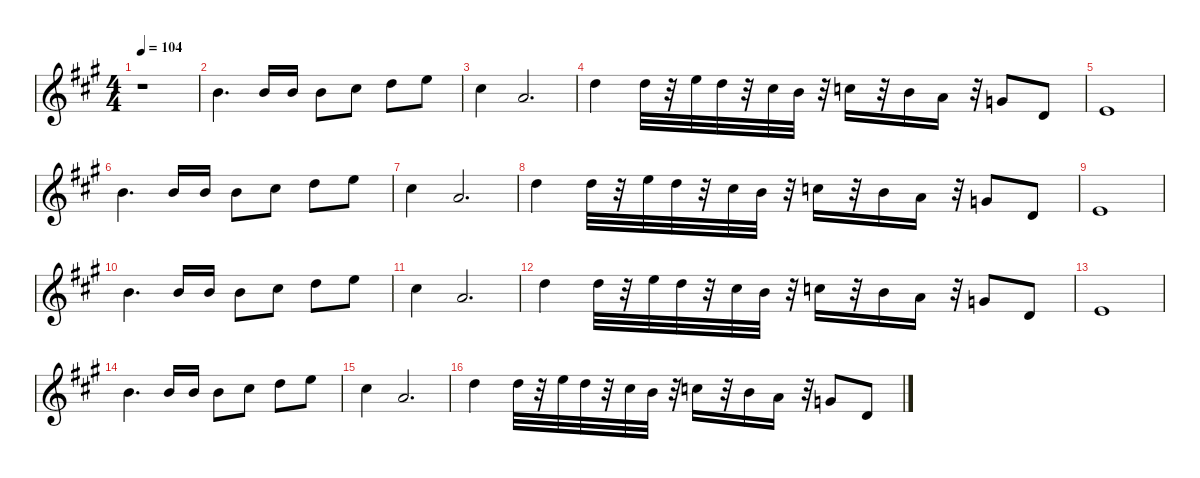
\defaultSystemsLayout 4
\hideDynamics
\bracketExtendMode nobrackets
\singleTrackTrackNamePolicy hidden
\multiTrackTrackNamePolicy hidden
\otherSystemsTrackNameOrientation horizontal
\track ("Clarinet" "clar.") {instrument clarinet}
\staff {score}
\tuning (E4 B3 G3 D3 A2 E2)
\ts (4 4)
\tempo 104
\clef g2
\ks a
r.1{dy fff beam Down} |
7.1{acc forcenatural}.4{d beam Down} 7.1{acc forcenatural}.16{beam Up} 7.1{acc forcenatural}.16{beam Up} 7.1{acc forcenatural}.8{beam Down} 9.1{acc #}.8{beam Down} 10.1{acc forcenatural}.8{beam Down} 12.1{acc forcenatural}.8{beam Down} |
9.1{acc #}.4{beam Down} 10.2{acc forcenatural}.2{d beam Up} |
10.1{acc forcenatural}.4{beam Down} 10.1{acc forcenatural}.32{beam Down} r.32{beam Down} 12.1{acc forcenatural}.32{beam Down} 10.1{acc forcenatural}.32{beam Down} r.32{beam Down} 9.1{acc #}.32{beam Down} 7.1{acc forcenatural}.32{beam Down} r.32{beam Down} 8.1{acc forcenatural}.16{beam Down} r.32{beam Down} 7.1{acc forcenatural}.16{beam Down} 5.1{acc forcenatural}.16{beam Down} r.32{beam Down} 3.1{acc forcenatural}.8{beam Up} 3.2{acc forcenatural}.8{beam Up} |
0.1{acc forcenatural}.1{beam Up} |
7.1{acc forcenatural}.4{d beam Down} 7.1{acc forcenatural}.16{beam Up} 7.1{acc forcenatural}.16{beam Up} 7.1{acc forcenatural}.8{beam Down} 9.1{acc #}.8{beam Down} 10.1{acc forcenatural}.8{beam Down} 12.1{acc forcenatural}.8{beam Down} |
9.1{acc #}.4{beam Down} 10.2{acc forcenatural}.2{d beam Up} |
10.1{acc forcenatural}.4{beam Down} 10.1{acc forcenatural}.32{beam Down} r.32{beam Down} 12.1{acc forcenatural}.32{beam Down} 10.1{acc forcenatural}.32{beam Down} r.32{beam Down} 9.1{acc #}.32{beam Down} 7.1{acc forcenatural}.32{beam Down} r.32{beam Down} 8.1{acc forcenatural}.16{beam Down} r.32{beam Down} 7.1{acc forcenatural}.16{beam Down} 5.1{acc forcenatural}.16{beam Down} r.32{beam Down} 3.1{acc forcenatural}.8{beam Up} 3.2{acc forcenatural}.8{beam Up} |
0.1{acc forcenatural}.1{beam Up} |
7.1{acc forcenatural}.4{d beam Down} 7.1{acc forcenatural}.16{beam Up} 7.1{acc forcenatural}.16{beam Up} 7.1{acc forcenatural}.8{beam Down} 9.1{acc #}.8{beam Down} 10.1{acc forcenatural}.8{beam Down} 12.1{acc forcenatural}.8{beam Down} |
9.1{acc #}.4{beam Down} 10.2{acc forcenatural}.2{d beam Up} |
10.1{acc forcenatural}.4{beam Down} 10.1{acc forcenatural}.32{beam Down} r.32{beam Down} 12.1{acc forcenatural}.32{beam Down} 10.1{acc forcenatural}.32{beam Down} r.32{beam Down} 9.1{acc #}.32{beam Down} 7.1{acc forcenatural}.32{beam Down} r.32{beam Down} 8.1{acc forcenatural}.16{beam Down} r.32{beam Down} 7.1{acc forcenatural}.16{beam Down} 5.1{acc forcenatural}.16{beam Down} r.32{beam Down} 3.1{acc forcenatural}.8{beam Up} 3.2{acc forcenatural}.8{beam Up} |
0.1{acc forcenatural}.1{beam Up} |
7.1{acc forcenatural}.4{d beam Down} 7.1{acc forcenatural}.16{beam Up} 7.1{acc forcenatural}.16{beam Up} 7.1{acc forcenatural}.8{beam Down} 9.1{acc #}.8{beam Down} 10.1{acc forcenatural}.8{beam Down} 12.1{acc forcenatural}.8{beam Down} |
9.1{acc #}.4{beam Down} 10.2{acc forcenatural}.2{d beam Up} |
10.1{acc forcenatural}.4{beam Down} 10.1{acc forcenatural}.32{beam Down} r.32{beam Down} 12.1{acc forcenatural}.32{beam Down} 10.1{acc forcenatural}.32{beam Down} r.32{beam Down} 9.1{acc #}.32{beam Down} 7.1{acc forcenatural}.32{beam Down} r.32{beam Down} 8.1{acc forcenatural}.16{beam Down} r.32{beam Down} 7.1{acc forcenatural}.16{beam Down} 5.1{acc forcenatural}.16{beam Down} r.32{beam Down} 3.1{acc forcenatural}.8{beam Up} 3.2{acc forcenatural}.8{beam Up}
